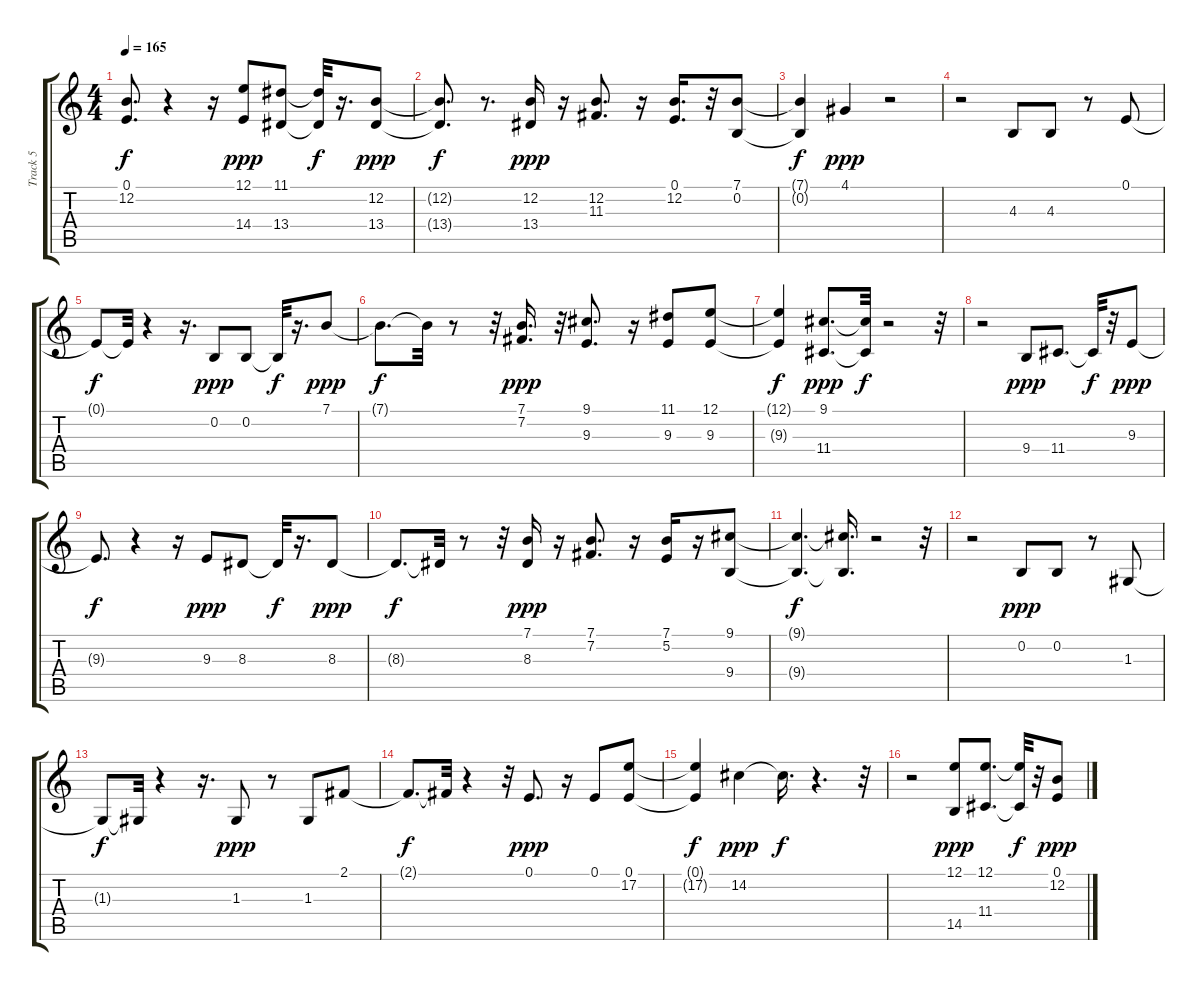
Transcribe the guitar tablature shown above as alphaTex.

\track ("Track 5" "Track 5") {instrument lead3calliope}
\staff {score tabs}
\tuning (E4 B3 G3 D3 A2 E2) {hide}
\ts (4 4)
\tempo 165
\clef g2
\ks c
(0.1{t} 12.2{t}).8{d dy f} r.4 r.16 (12.1 14.4).8{dy ppp} (11.1 13.4).8 (11.1{t} 13.4{t}).32{dy f} r.16{d} (12.2 13.4).8{dy ppp} |
(12.2{t} 13.4{t}).8{d dy f} r.8{d} (12.2 13.4).16{dy ppp} r.16 (12.2 11.3).8{d} r.16 (0.1 12.2).16{d} r.32 (7.1 0.2).8 |
(7.1{t} 0.2{t}).4{dy f} 4.1.4{dy ppp} r.2 |
r.2 4.3.8 4.3.8 r.8 0.1.8 |
0.1{t}.8{dy f} 0.1{t}.32 r.4 r.16{d} 0.2.8{dy ppp} 0.2.8 0.2{t}.32{dy f} r.16{d} 7.1.8{dy ppp} |
7.1{t}.8{d dy f} 7.1{t}.32 r.8 r.32 (7.1 7.2).16{d dy ppp} r.32 (9.1 9.3).8{d} r.16 (11.1 9.3).8 (12.1 9.3).8 |
(12.1{t} 9.3{t}).4{dy f} (9.1 11.4).8{d dy ppp} (9.1{t} 11.4{t}).32{dy f} r.2 r.32 |
r.2 9.4.8{dy ppp} 11.4.8{d} 11.4{t}.32{dy f} r.32 9.3.8{dy ppp} |
9.3{t}.8{d dy f} r.4 r.16 9.3.8{dy ppp} 8.3.8 8.3{t}.32{dy f} r.16{d} 8.3.8{dy ppp} |
8.3{t}.8{d dy f} 8.3{t}.32 r.8 r.32 (7.1 8.3).16{dy ppp} r.16 (7.1 7.2).8{d} r.16 (7.1 5.2).16 r.16 (9.1 9.4).8 |
(9.1{t} 9.4{t}).4{d dy f} (9.1{t} 9.4{t}).16{d} r.2 r.32 |
r.2 0.2.8{dy ppp} 0.2.8 r.8 1.3.8 |
1.3{t}.8{dy f} 1.3{t}.32 r.4 r.16{d} 1.3.8{dy ppp} r.8 1.3.8 2.1.8 |
2.1{t}.8{d dy f} 2.1{t}.32 r.4 r.32 0.1.8{d dy ppp} r.16 0.1.8 (0.1 17.2).8 |
(0.1{t} 17.2{t}).4{dy f} 14.2.4{dy ppp} 14.2{t}.16{d dy f} r.4{d} r.32 |
r.2 (12.1 14.5).8{dy ppp} (12.1 11.4).8{d} (12.1{t} 11.4{t}).32{dy f} r.32 (0.1 12.2).8{dy ppp}
